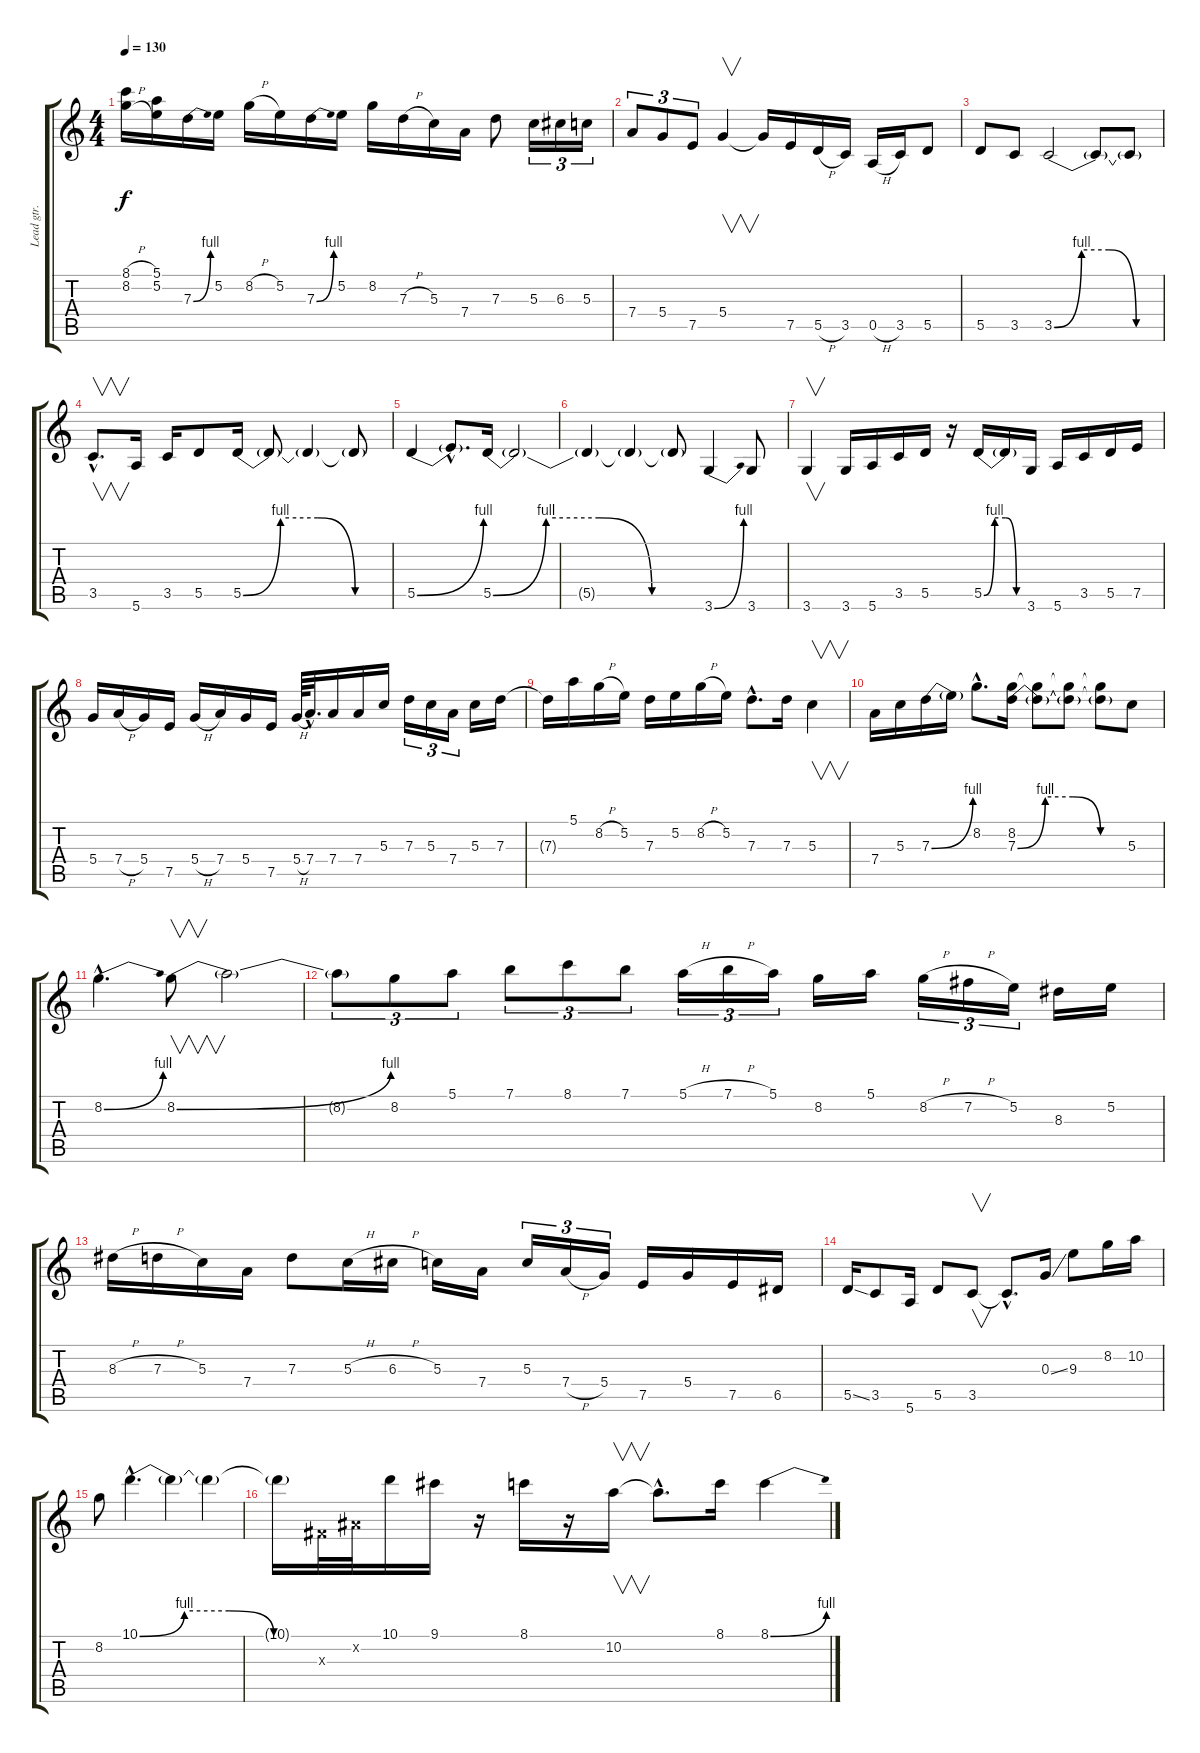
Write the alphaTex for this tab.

\track ("Lead gtr." "Lead gtr.") {instrument overdrivenguitar}
\staff {score tabs}
\tuning (E4 B3 G3 D3 A2 E2) {hide}
\ts (4 4)
\tempo 130
\clef g2
\ks c
(8.1{h} 8.2{h}).16{dy f} (5.1 5.2).16 7.3{be (bend 0 0 60 4)}.16 5.2.16 8.2{h}.16 5.2.16 7.3{be (bend 0 0 60 4)}.16 5.2.16 8.2.16 7.3{h}.16 5.3.16 7.4.16 7.3.8 5.3.16{tu (3 2)} 6.3.16{tu (3 2)} 5.3.16{tu (3 2)} |
7.4.8{tu (3 2)} 5.4.8{tu (3 2)} 7.5.8{tu (3 2)} 5.4.4{v} 5.4{t}.16 7.5.16 5.5{h}.16 3.5.16 0.5{h}.16 3.5.16 5.5.8 |
5.5.8 3.5.8 3.5{be (custom 0 0 15 4 30 4 45 0 60 0)}.2 3.5{t}.8 3.5{t}.8 |
3.5{hac}.8{v d} 5.6.16 3.5.16 5.5.8 5.5{be (custom 0 0 15 4 30 4 45 0 60 0)}.16 5.5{t}.8 5.5{t}.4 5.5{t}.8 |
5.5{be (bend 0 0 60 4)}.4 5.5{hac t}.8{d} 5.5{be (custom 0 0 15 4 30 4 45 0 60 0)}.16 5.5{t}.2 |
5.5{t}.4 5.5{t}.4 5.5{t}.8 3.6{be (bend 0 0 60 4)}.4 3.6.8 |
3.6.4{v} 3.6.16 5.6.16 3.5.16 5.5.16 r.16 5.5{be (custom 0 0 15 4 30 4 45 0 60 0)}.16 5.5{t}.16 3.6.16 5.6.16 3.5.16 5.5.16 7.5.16 |
5.4.16 7.4{h}.16 5.4.16 7.5.16 5.4{h}.16 7.4.16 5.4.16 7.5.16 5.4{h}.64 7.4{hac}.32{d} 7.4.16 7.4.16 5.3.16 7.3.16{tu (3 2)} 5.3.16{tu (3 2)} 7.4.16{tu (3 2)} 5.3.16 7.3.16 |
7.3{t}.16 5.1.16 8.2{h}.16 5.2.16 7.3.16 5.2.16 8.2{h}.16 5.2.16 7.3{hac}.8{d} 7.3.16 5.3.4{v} |
7.4.16 5.3.16 7.3{be (bend 0 0 60 4)}.16 7.3{t}.16 8.2{hac}.8{d} (8.2 7.3{be (custom 0 0 15 4 30 4 45 0 60 0)}).16 (8.2{t} 7.3{t}).8 (8.2{t} 7.3{t}).8 (8.2{t} 7.3{t}).8 5.3.8 |
8.2{be (bend 0 0 60 4) hac}.4{d} 8.2{be (bend 0 0 60 4)}.8{v} 8.2{t}.2 |
8.2{t}.8{tu (3 2)} 8.2.8{tu (3 2)} 5.1.8{tu (3 2)} 7.1.8{tu (3 2)} 8.1.8{tu (3 2)} 7.1.8{tu (3 2)} 5.1{h}.16{tu (3 2)} 7.1{h}.16{tu (3 2)} 5.1.16{tu (3 2)} 8.2.16 5.1.16 8.2{h}.16{tu (3 2)} 7.2{h}.16{tu (3 2)} 5.2.16{tu (3 2)} 8.3.16 5.2.16 |
8.3{h}.16 7.3{h}.16 5.3.16 7.4.16 7.3.8 5.3{h}.16 6.3{h}.16 5.3.16 7.4.16 5.3.16{tu (3 2)} 7.4{h}.16{tu (3 2)} 5.4.16{tu (3 2)} 7.5.16 5.4.16 7.5.16 6.5.16 |
5.5{ss}.16 3.5.8 5.6.16 5.5.8 3.5.8{v} 3.5{hac t}.8{d} 0.3{ss}.16 9.3.8 8.2.16 10.2.16 |
8.2.8 10.1{be (custom 0 0 15 4 30 4 45 0 60 0) hac}.4{d} 10.1{t}.4 10.1{t}.4 |
10.1{t}.16 -1.3{x}.32 -1.2{x}.32 10.1.16 9.1.16 r.16 8.1.16 r.16 10.2.16{v} 10.2{hac t}.8{d} 8.1.16 8.1{be (bend 0 0 60 4)}.4
